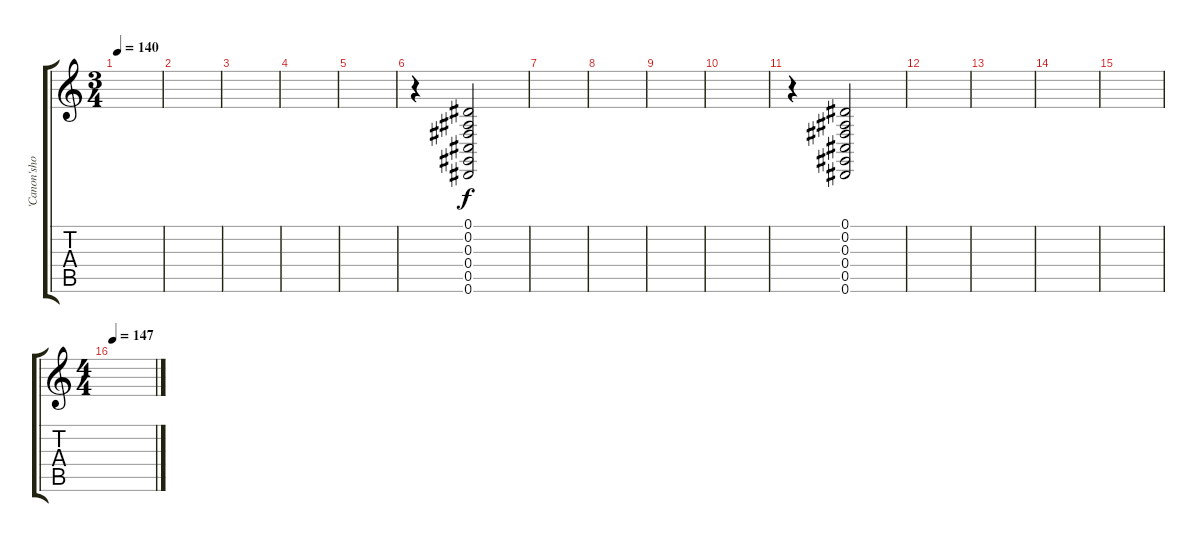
\track ("'Canon'shot" "'Canon'sho") {instrument gunshot}
\staff {score tabs}
\tuning (Eb4 Bb3 Gb3 Db3 Ab2 Eb2) {hide}
\ts (3 4)
\tempo 140
\clef g2
\ks c
|
|
|
|
|
r.4{volume 16 instrument gunshot} (0.1 0.2 0.3 0.4 0.5 0.6).2 |
|
|
|
|
r.4{volume 16 instrument gunshot} (0.1 0.2 0.3 0.4 0.5 0.6).2 |
|
|
|
|
\ts (4 4)
\tempo 147
